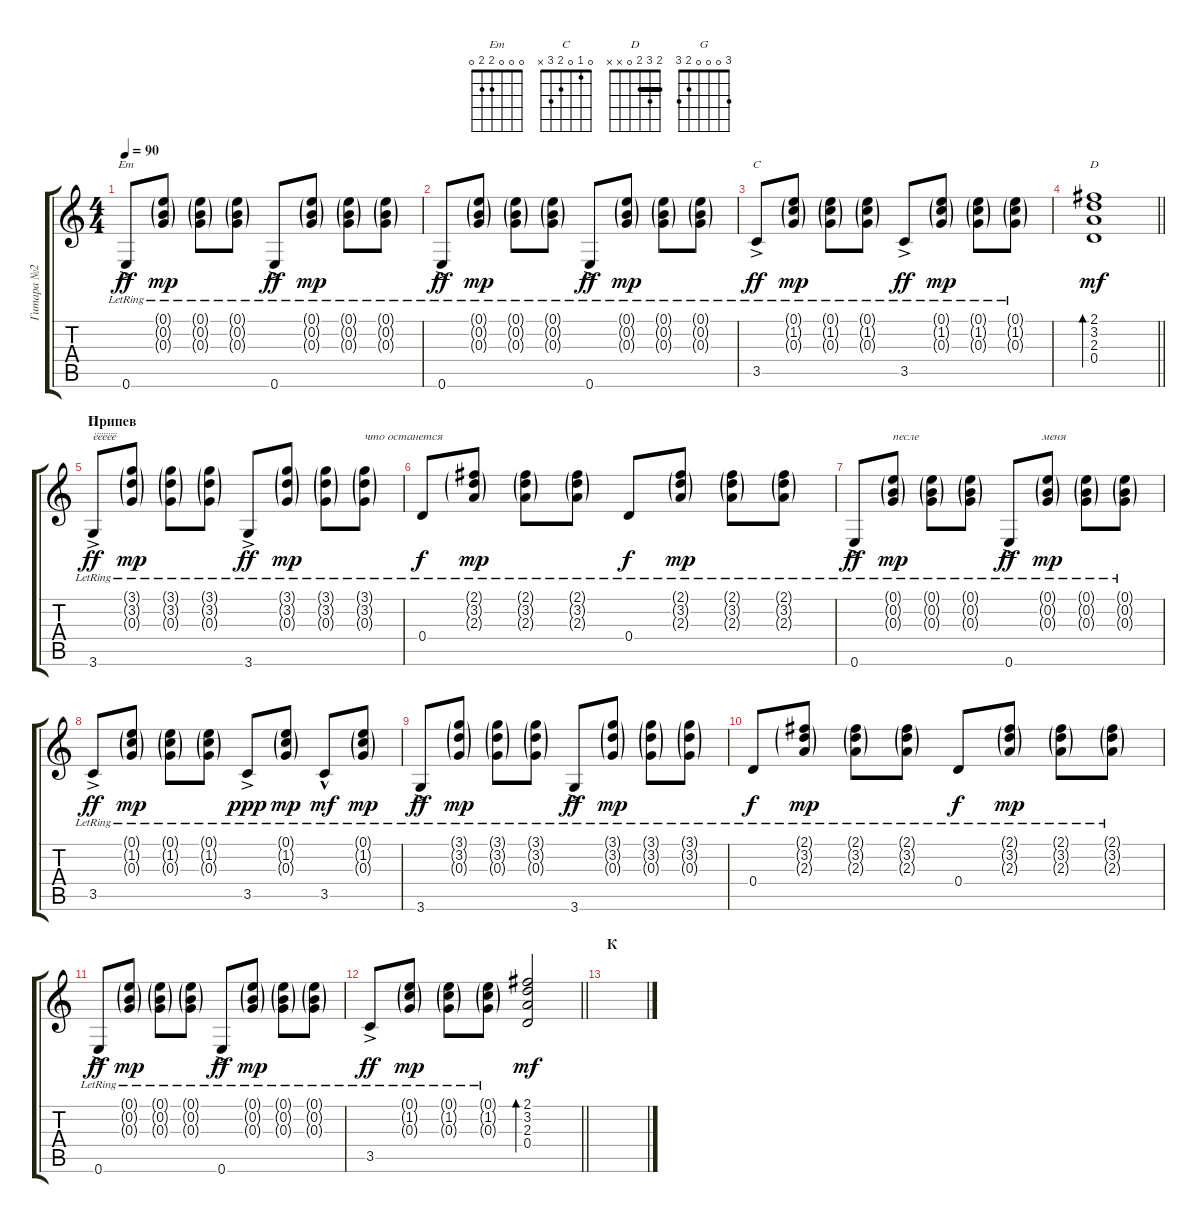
\track ("Гитара №2 " "Гитара №2 ") {instrument acousticguitarsteel}
\staff {score tabs}
\tuning (E4 B3 G3 D3 A2 E2) {hide}
\chord ("Em" 0 0 0 2 2 0)
\chord ("C" 0 1 0 2 3 x)
\chord ("D" 2 3 2 0 x x) {barre 2}
\chord ("G" 3 0 0 0 2 3)
\ts (4 4)
\tempo 90
\clef g2
\ks c
0.6{ac lr}.8{ch "Em" dy ff} (0.1{g lr} 0.2{g lr} 0.3{g lr}).8{dy mp} (0.1{g lr} 0.2{g lr} 0.3{g lr}).8 (0.1{g lr} 0.2{g lr} 0.3{g lr}).8 0.6{ac lr}.8{dy ff} (0.1{g lr} 0.2{g lr} 0.3{g lr}).8{dy mp} (0.1{g lr} 0.2{g lr} 0.3{g lr}).8 (0.1{g lr} 0.2{g lr} 0.3{g lr}).8 |
0.6{ac lr}.8{dy ff} (0.1{g lr} 0.2{g lr} 0.3{g lr}).8{dy mp} (0.1{g lr} 0.2{g lr} 0.3{g lr}).8 (0.1{g lr} 0.2{g lr} 0.3{g lr}).8 0.6{ac lr}.8{dy ff} (0.1{g lr} 0.2{g lr} 0.3{g lr}).8{dy mp} (0.1{g lr} 0.2{g lr} 0.3{g lr}).8 (0.1{g lr} 0.2{g lr} 0.3{g lr}).8 |
3.5{ac lr}.8{ch "C" dy ff} (0.1{g lr} 1.2{g lr} 0.3{g lr}).8{dy mp} (0.1{g lr} 1.2{g lr} 0.3{g lr}).8 (0.1{g lr} 1.2{g lr} 0.3{g lr}).8 3.5{ac lr}.8{dy ff} (0.1{g lr} 1.2{g lr} 0.3{g lr}).8{dy mp} (0.1{g lr} 1.2{g lr} 0.3{g lr}).8 (0.1{g lr} 1.2{g lr} 0.3{g lr}).8 |
\barLineRight lightlight
(2.1 3.2 2.3 0.4).1{bd 120 ch "D" dy mf} |
\section ("" "Припев")
3.6{ac lr}.8{ch "G" txt "ёёёёё" dy ff} (3.1{g lr} 3.2{g lr} 0.3{g lr}).8{dy mp} (3.1{g lr} 3.2{g lr} 0.3{g lr}).8 (3.1{g lr} 3.2{g lr} 0.3{g lr}).8 3.6{ac lr}.8{dy ff} (3.1{g lr} 3.2{g lr} 0.3{g lr}).8{dy mp} (3.1{g lr} 3.2{g lr} 0.3{g lr}).8 (3.1{g lr} 3.2{g lr} 0.3{g lr}).8{txt "что останется"} |
0.4{lr}.8{dy f} (2.1{g lr} 3.2{g lr} 2.3{g lr}).8{dy mp} (2.1{g lr} 3.2{g lr} 2.3{g lr}).8 (2.1{g lr} 3.2{g lr} 2.3{g lr}).8 0.4{lr}.8{dy f} (2.1{g lr} 3.2{g lr} 2.3{g lr}).8{dy mp} (2.1{g lr} 3.2{g lr} 2.3{g lr}).8 (2.1{g lr} 3.2{g lr} 2.3{g lr}).8 |
0.6{ac lr}.8{dy ff} (0.1{g lr} 0.2{g lr} 0.3{g lr}).8{txt "песле                                         меня" dy mp} (0.1{g lr} 0.2{g lr} 0.3{g lr}).8 (0.1{g lr} 0.2{g lr} 0.3{g lr}).8 0.6{ac lr}.8{dy ff} (0.1{g lr} 0.2{g lr} 0.3{g lr}).8{dy mp} (0.1{g lr} 0.2{g lr} 0.3{g lr}).8 (0.1{g lr} 0.2{g lr} 0.3{g lr}).8 |
3.5{ac lr}.8{dy ff} (0.1{g lr} 1.2{g lr} 0.3{g lr}).8{dy mp} (0.1{g lr} 1.2{g lr} 0.3{g lr}).8 (0.1{g lr} 1.2{g lr} 0.3{g lr}).8 3.5{ac lr}.8{dy ppp} (0.1{g lr} 1.2{g lr} 0.3{g lr}).8{dy mp} 3.5{hac lr}.8{dy mf} (0.1{g lr} 1.2{g lr} 0.3{g lr}).8{dy mp} |
3.6{ac lr}.8{dy ff} (3.1{g lr} 3.2{g lr} 0.3{g lr}).8{dy mp} (3.1{g lr} 3.2{g lr} 0.3{g lr}).8 (3.1{g lr} 3.2{g lr} 0.3{g lr}).8 3.6{ac lr}.8{dy ff} (3.1{g lr} 3.2{g lr} 0.3{g lr}).8{dy mp} (3.1{g lr} 3.2{g lr} 0.3{g lr}).8 (3.1{g lr} 3.2{g lr} 0.3{g lr}).8 |
0.4{lr}.8{dy f} (2.1{g lr} 3.2{g lr} 2.3{g lr}).8{dy mp} (2.1{g lr} 3.2{g lr} 2.3{g lr}).8 (2.1{g lr} 3.2{g lr} 2.3{g lr}).8 0.4{lr}.8{dy f} (2.1{g lr} 3.2{g lr} 2.3{g lr}).8{dy mp} (2.1{g lr} 3.2{g lr} 2.3{g lr}).8 (2.1{g lr} 3.2{g lr} 2.3{g lr}).8 |
0.6{ac lr}.8{dy ff} (0.1{g lr} 0.2{g lr} 0.3{g lr}).8{dy mp} (0.1{g lr} 0.2{g lr} 0.3{g lr}).8 (0.1{g lr} 0.2{g lr} 0.3{g lr}).8 0.6{ac lr}.8{dy ff} (0.1{g lr} 0.2{g lr} 0.3{g lr}).8{dy mp} (0.1{g lr} 0.2{g lr} 0.3{g lr}).8 (0.1{g lr} 0.2{g lr} 0.3{g lr}).8 |
\barLineRight lightlight
3.5{ac lr}.8{dy ff} (0.1{g lr} 1.2{g lr} 0.3{g lr}).8{dy mp} (0.1{g lr} 1.2{g lr} 0.3{g lr}).8 (0.1{g lr} 1.2{g lr} 0.3{g lr}).8 (2.1 3.2 2.3 0.4).2{bd 120 dy mf} |
\section ("" "К")
